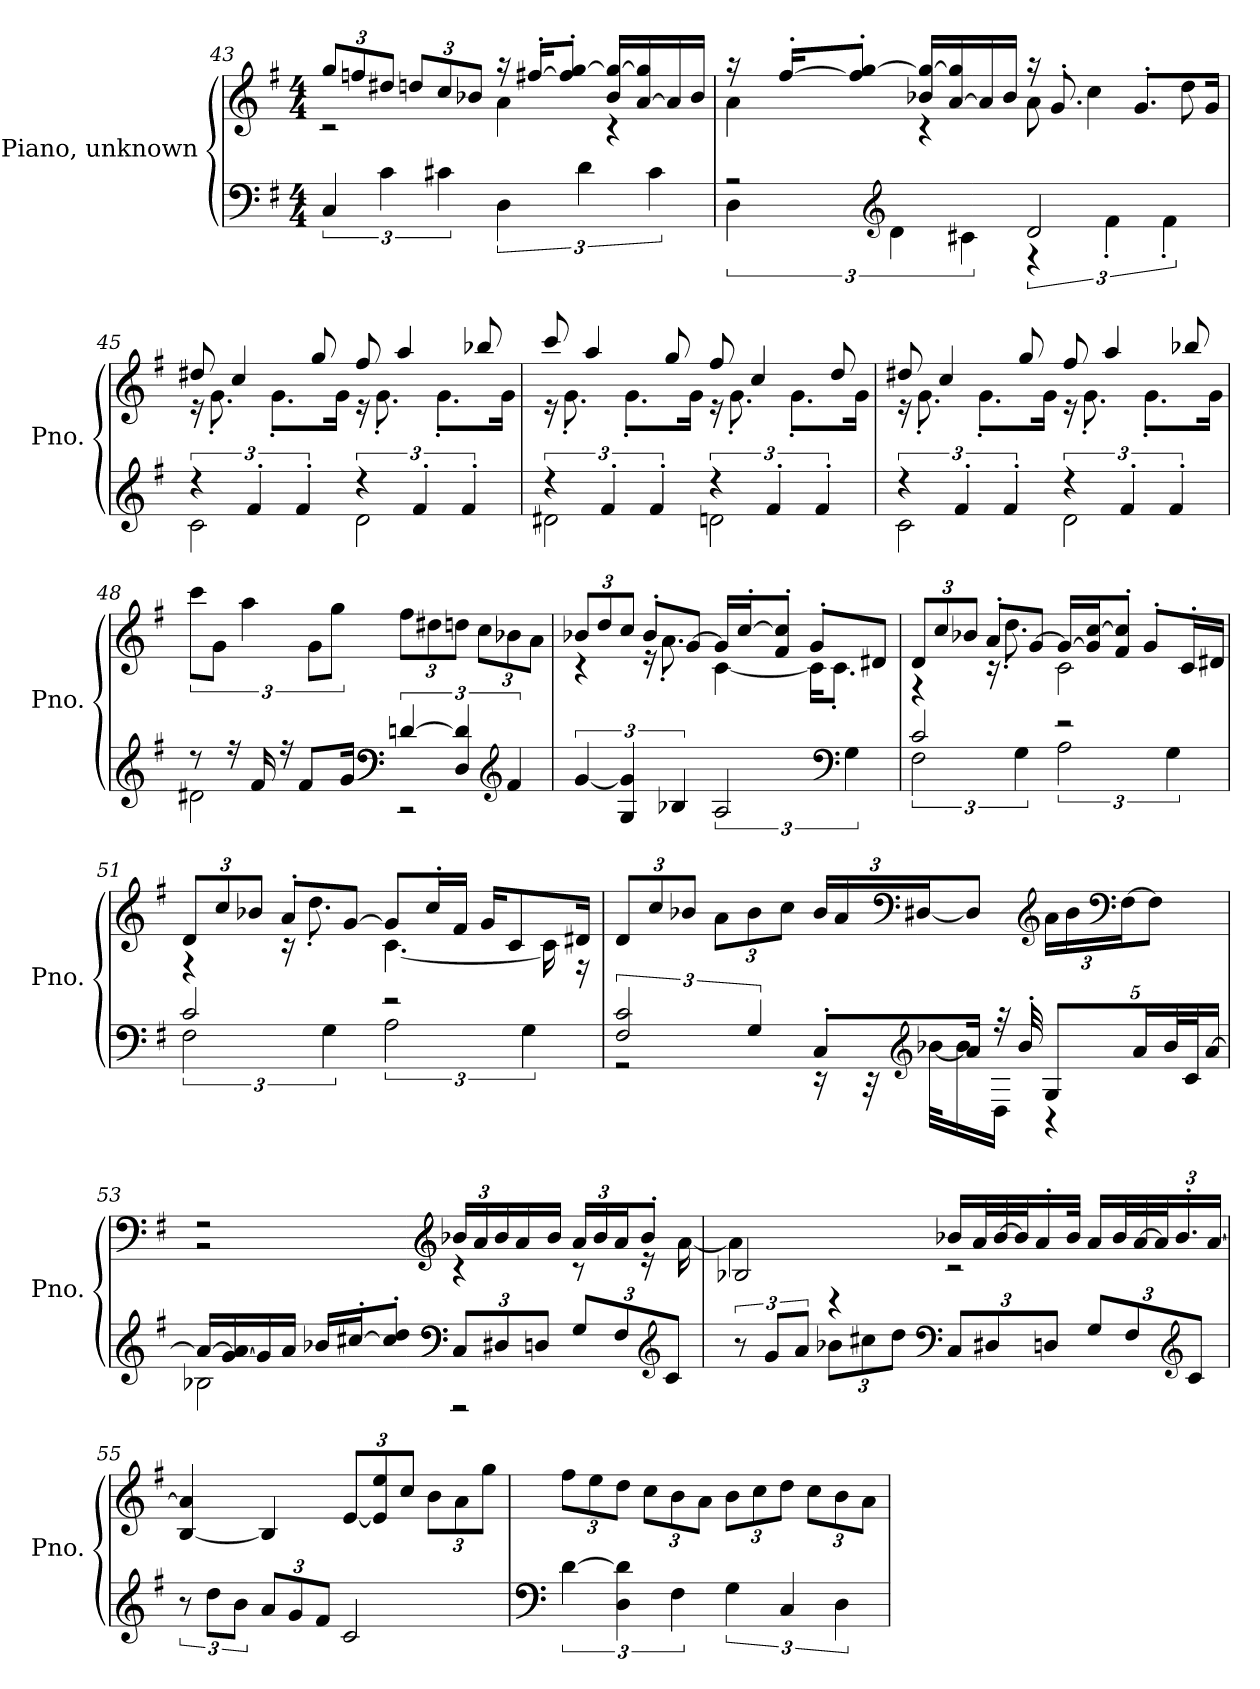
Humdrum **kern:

**kern	**kern
*part1	*part1
*staff2	*staff1
*I"Piano, unknown	*
*I'Pno.	*
!!LO:LB:g=z
*clefF4	*clefG2
*k[f#]	*k[f#]
*M4/4	*M4/4
*	*Xbrackettup
=43	=43
*	*^
6C/	12gg/L	2r
.	12ffn/	.
6c\	12dd#X/J	.
.	12ddn/L	.
6c#X\	12cc/	.
.	12b-X/J	.
6D\	16r	4a\
.	[16ff#X'/KL	.
.	8ff#/]' [8gg/'J	.
6d\	.	.
.	16b-/ 16gg/_LL	4r
.	[16a/ 16gg/]	.
6c#\	.	.
.	16a/]	.
.	16b-/JJ	.
=44	=44	=44
*^	*	*
2r	6D\	16r	4a\
.	.	[16ff#'/KL	.
.	.	8ff#/]' [8gg/'J	.
*clefG2	*	*	*
.	6d\	.	.
.	.	16b-X/ 16gg/_LL	4r
.	.	[16a/ 16gg/]	.
.	6c#X\	.	.
.	.	16a/]	.
.	.	16b-/JJ	.
2d/	6r	16r	8a\
.	.	8.g'/	.
.	.	.	4cc\
.	6f#'\	.	.
.	.	8.g'/L	.
.	6f#'\	.	.
.	.	.	8dd\
.	.	16g/Jk	.
!!LO:LB:g=z	!!
=45	=45	=45	=45
6r	2c\	8dd#X/	16r
.	.	.	8.g'\
.	.	4cc/	.
6f#'/	.	.	.
.	.	.	8.g'\L
6f#'/	.	.	.
.	.	8gg/	.
.	.	.	16g\Jk
6r	2d\	8ff#/	16r
.	.	.	8.g'\
.	.	4aa/	.
6f#'/	.	.	.
.	.	.	8.g'\L
6f#'/	.	.	.
.	.	8bb-X/	.
.	.	.	16g\Jk
=46	=46	=46	=46
6r	2d#X\	8ccc/	16r
.	.	.	8.g'\
.	.	4aa/	.
6f#'/	.	.	.
.	.	.	8.g'\L
6f#'/	.	.	.
.	.	8gg/	.
.	.	.	16g\Jk
6r	2dn\	8ff#/	16r
.	.	.	8.g'\
.	.	4cc/	.
6f#'/	.	.	.
.	.	.	8.g'\L
6f#'/	.	.	.
.	.	8dd/	.
.	.	.	16g\Jk
!!LO:PB:g=z	!!
=47	=47	=47	=47
6r	2c\	8dd#X/	16r
.	.	.	8.g'\
.	.	4cc/	.
6f#'/	.	.	.
.	.	.	8.g'\L
6f#'/	.	.	.
.	.	8gg/	.
.	.	.	16g\Jk
6r	2d\	8ff#/	16r
.	.	.	8.g'\
.	.	4aa/	.
6f#'/	.	.	.
.	.	.	8.g'\L
6f#'/	.	.	.
.	.	8bb-X/	.
.	.	.	16g\Jk
*	*	*v	*v
=48	=48	=48
*	*	*brackettup
8r	2d#X\	12ccc\L
.	.	12g\J
16r	.	.
.	.	6aa\
16f#/	.	.
16r	.	.
8f#/L	.	.
.	.	12g\L
.	.	12gg\J
16g/Jk	.	.
*clefF4	*	*
*	*	*Xbrackettup
[6dn/	2r	12ff#\L
.	.	12dd#X\
6D/ 6d/]	.	12ddn\J
.	.	12cc\L
*clefG2	*	*
6f#/	.	12b-X\
.	.	12a\J
*v	*v	*
!!LO:LB:g=z
=49	=49
*	*^
[6g/	12b-X/L	4r
.	12dd/	.
6G/ 6g/]	12cc/J	.
.	8b-'/L	16r
.	.	8.a'\
6B-X/	.	.
.	[8g/J	.
3A/	16g/LL]	[4c\
.	[16cc'/J	.
.	8f#/' 8cc/]'J	.
.	8g'/L	16c\KL]
.	.	8.c'\J
*clefF4	*	*
6G\	.	.
.	8d#X/J	.
=50	=50	=50
*^	*	*
2c/	3F#\	12d/L	4r
.	.	12cc/	.
.	.	12b-X/J	.
.	.	8a'/L	16r
.	.	.	8.dd'\
.	6G\	.	.
.	.	[8g/J	.
2r	3A\	16g/LL_	2c\
.	.	16g/] [16cc/J	.
.	.	8f#/' 8cc/]'J	.
.	.	8g'/L	.
.	6G\	.	.
.	.	16c'/L	.
.	.	16d#X/JJ	.
!!LO:LB:g=z	!!
=51	=51	=51	=51
2c/	3F#\	12d/L	4r
.	.	12cc/	.
.	.	12b-X/J	.
.	.	8a'/L	16r
.	.	.	8.dd'\
.	6G\	.	.
.	.	[8g/J	.
2r	3A\	8g/L]	[4.c\
.	.	16cc'/L	.
.	.	16f#/JJ	.
.	.	16g/KL	.
.	.	8c/	.
.	6G\	.	.
.	.	.	16c\]
.	.	16d#X/Jk	16r
*	*	*v	*v
=52	=52	=52
3F#/ 3c/	2r	12d/L
.	.	12cc/
.	.	12b-X/J
.	.	12a\L
6G/	.	12b-\
.	.	12cc\J
8C'/L	16r	24b-/LL
.	.	24a/
.	32r	.
*	*	*clefF4
.	.	[24D#X/J
*clefG2	*	*
.	[32b-X\KLL	.
16a/Jk	16b-\]	8D#/J]
32r	16D\JJ	.
32b-'/	.	.
*	*	*clefG2
*Xbrackettup	*	*
10G/L	4r	24a\LL
.	.	24b-\
*	*	*clefF4
.	.	[24F#\J
20a/L	.	.
.	.	8F#\J]
40b-/L	.	.
40c/J	.	.
[20a/JJ	.	.
!!LO:LB:g=z
=53	=53	=53
*	*	*^
16a/LL_	2B-X\	2r	2r
[16g/ 16a/]	.	.	.
16g/]	.	.	.
16a/JJ	.	.	.
16b-X/LL	.	.	.
[16cc#X'/J	.	.	.
8cc#/]' 8dd/'J	.	.	.
*clefF4	*	*clefG2	*
12C/L	2r	24b-X/LL	4r
.	.	24a/	.
12D#X/	.	24b-/	.
.	.	16a/	.
12Dn/J	.	.	.
.	.	16b-/JJ	.
12G/L	.	24a/LL	8r
.	.	24b-/	.
12F#/	.	24a/J	.
.	.	8b-'/J	16r
*clefG2	*	*	*
12c/J	.	.	.
.	.	.	[16a\
*v	*v	*	*
!!LO:LB:g=z	!!
=54	=54	=54
*brackettup	*	*
12r	2B-X/	4a\]
12g/L	.	.
12a/J	.	.
*Xbrackettup	*	*
12b-X\L	.	4r
12cc#X\	.	.
12dd\J	.	.
*clefF4	*	*
12C/L	16b-X/LL	2r
.	32a/L	.
12D#X/	.	.
.	[32b-/	.
.	32b-/J]	.
.	16a'/	.
12Dn/J	.	.
.	32b-/JJk	.
12G/L	16a/LL	.
.	32b-/L	.
12F#/	.	.
.	[32a/	.
.	48a/J]	.
.	24.b-'/	.
*clefG2	*	*
12c/J	.	.
.	[24a/JJ	.
*	*v	*v
=55	=55
*brackettup	*
12r	[4B/ 4a/]
12dd\L	.
12b\J	.
*Xbrackettup	*
12a/L	4B/]
12g/	.
12f#/J	.
2c/	[12e/L
.	12e/] 12ee/
.	12cc/J
.	12b\L
.	12a\
.	12gg\J
!!LO:LB:g=z
=56	=56
*clefF4	*
*brackettup	*
[6d\	12ff#\L
.	12ee\
6D\ 6d\]	12dd\J
.	12cc\L
6F#\	12b\
.	12a\J
6G\	12b\L
.	12cc\
6C/	12dd\J
.	12cc\L
6D\	12b\
.	12a\J
=	=
*-	*-
